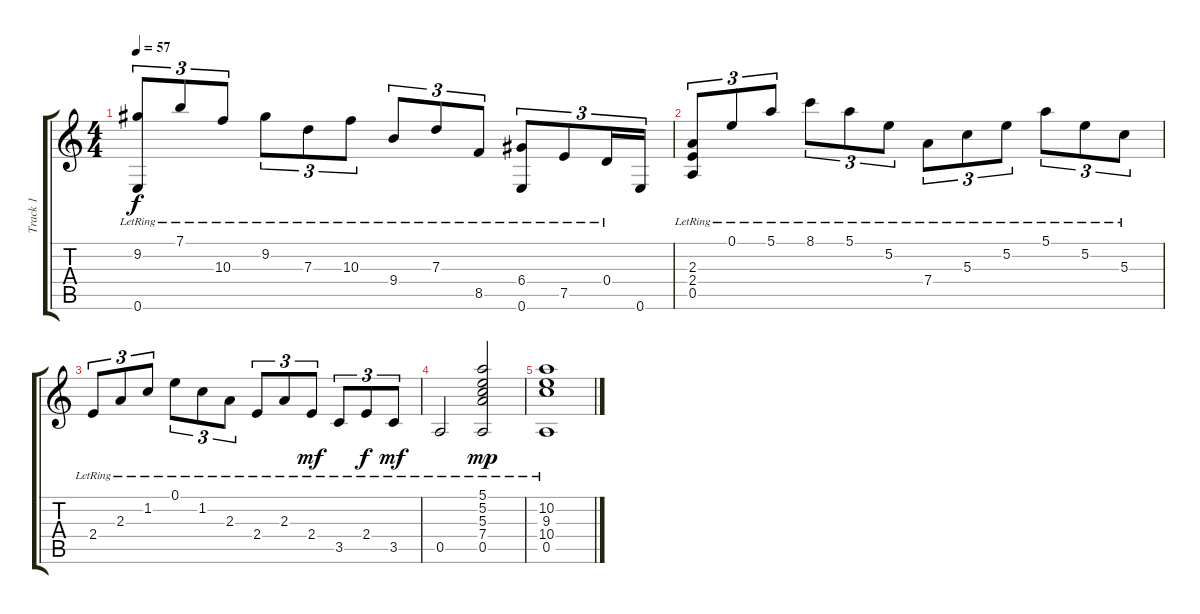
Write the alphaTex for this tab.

\track ("Track 1" "Track 1") {instrument acousticguitarnylon}
\staff {score tabs}
\tuning (E4 B3 G3 D3 A2 E2) {hide}
\ts (4 4)
\tempo 57
\clef g2
\ks c
(9.2{lr} 0.6{lr}).8{tu (3 2) dy f} 7.1{lr}.8{tu (3 2)} 10.3{lr}.8{tu (3 2)} 9.2{lr}.8{tu (3 2)} 7.3{lr}.8{tu (3 2)} 10.3{lr}.8{tu (3 2)} 9.4{lr}.8{tu (3 2)} 7.3{lr}.8{tu (3 2)} 8.5{lr}.8{tu (3 2)} (6.4{lr} 0.6{lr}).8{tu (3 2)} 7.5{lr}.8{tu (3 2)} 0.4{lr}.16{tu (3 2)} 0.6.16{tu (3 2)} |
(2.3{lr} 2.4{lr} 0.5{lr}).8{tu (3 2)} 0.1{lr}.8{tu (3 2)} 5.1{lr}.8{tu (3 2)} 8.1{lr}.8{tu (3 2)} 5.1{lr}.8{tu (3 2)} 5.2{lr}.8{tu (3 2)} 7.4{lr}.8{tu (3 2)} 5.3{lr}.8{tu (3 2)} 5.2{lr}.8{tu (3 2)} 5.1{lr}.8{tu (3 2)} 5.2{lr}.8{tu (3 2)} 5.3{lr}.8{tu (3 2)} |
2.4{lr}.8{tu (3 2)} 2.3{lr}.8{tu (3 2)} 1.2{lr}.8{tu (3 2)} 0.1{lr}.8{tu (3 2)} 1.2{lr}.8{tu (3 2)} 2.3{lr}.8{tu (3 2)} 2.4{lr}.8{tu (3 2)} 2.3{lr}.8{tu (3 2)} 2.4{lr}.8{tu (3 2) dy mf} 3.5{lr}.8{tu (3 2)} 2.4{lr}.8{tu (3 2) dy f} 3.5{lr}.8{tu (3 2) dy mf} |
0.5{lr}.2 (5.1{lr} 5.2{lr} 5.3{lr} 7.4 0.5).2{dy mp} |
(10.2{lr} 9.3{lr} 10.4{lr} 0.5).1
